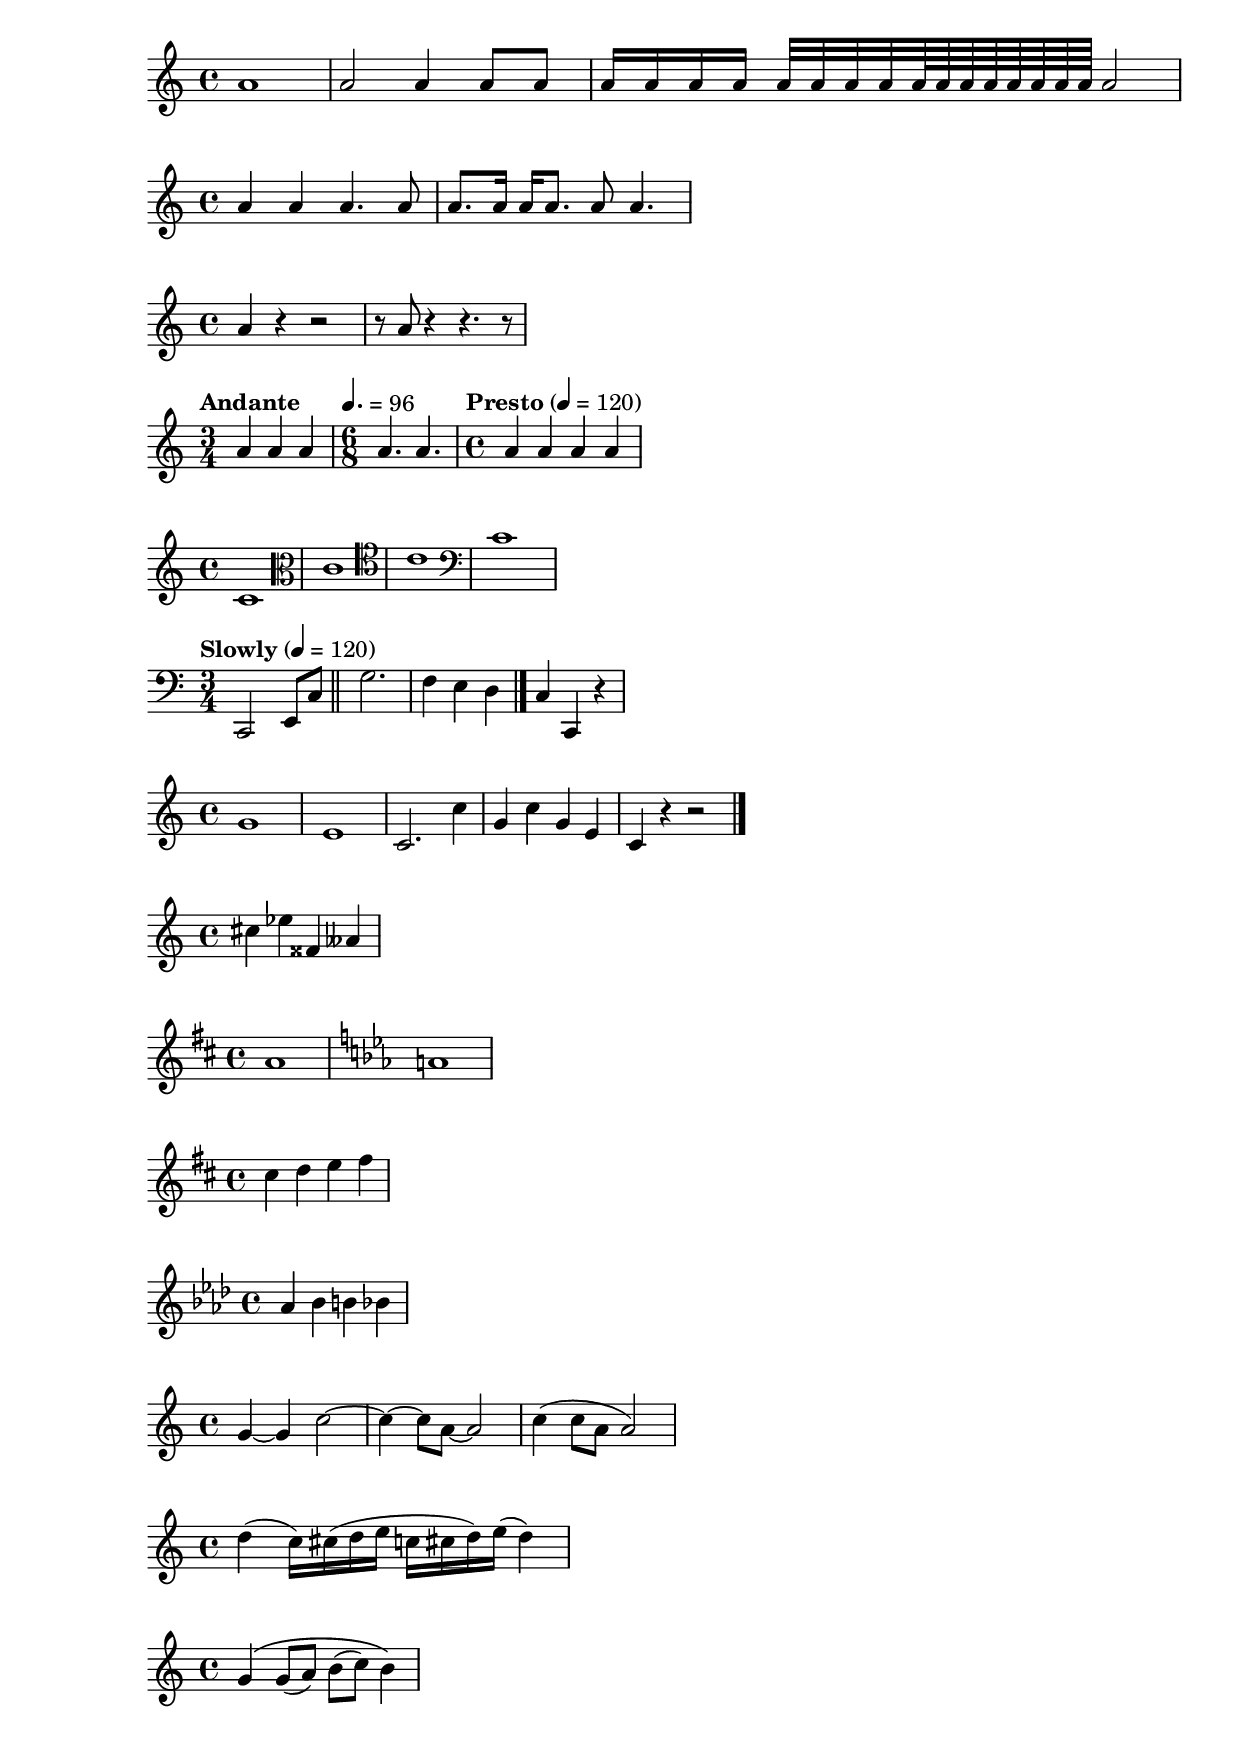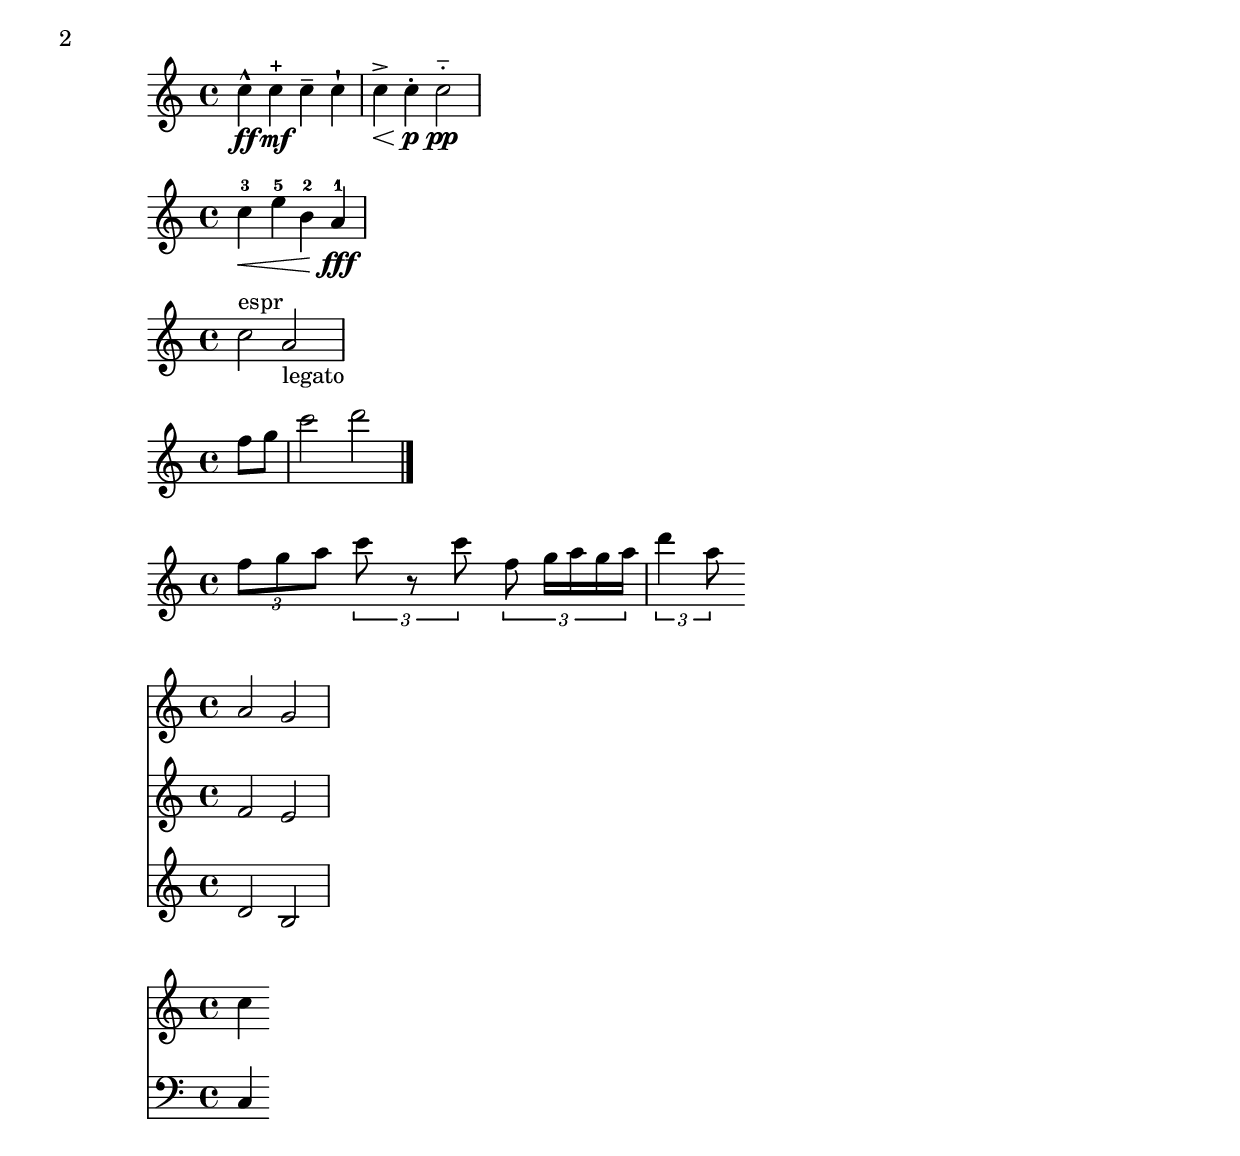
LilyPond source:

\version "2.18.2"

                                % set starting point at middle c
\relative c'' {
  a1
  a2 a4 a8 a
  a16 a a a a32 a a a a64 a a a a a a a a2
}

\relative c'' {
  a4 a a4. a8
  a8. a16 a a8. a8 a4.
}

\relative c'' {
  a4 r r2
  r8 a r4 r4. r8
}

\relative c'' {
  \time 3/4
  \tempo "Andante"
  a4 a a
  \time 6/8
  \tempo 4. = 96
  a4. a
  \time 4/4
  \tempo "Presto" 4 = 120
  a4 a a a
}

\relative c' {
  \clef "treble"
  c1
  \clef "alto"
  c1
  \clef "tenor"
  c1
  \clef "bass"
  c1
}

\relative c, {
  \clef "bass"
  \time 3/4
  \tempo "Slowly" 4 = 120
  c2 e8 c'
  \bar "||"
  g'2.
  f4 e d
  \bar "|."
  c4 c, r
}

\relative c'' {
g1 | e1 | c2. c'4 | g4 c | g e | c4 r r2 \bar "|."
}

\relative c'' {
cis4 ees fisis, aeses
}

\relative c'' {
\key d \major
a1 |
\key c \minor
a1 |
}

\relative c'' {
\key d \major
cis4 d e fis
}

\relative c'' {
\key aes \major
aes4 bes b bes
}

\relative c'' {
g4~ g c2~ | c4~ c8 a~ a2 | c4 (c8 a a2)
}

\relative c'' {
d4( c16) cis( d e c cis d) e( d4)
}

\relative c'' {
g4\( g8( a) b( c) b4\)
}

\relative c'' {
c4-^\ff  c-+\mf c-- c-!
c4->\< c-.\p\f  c2-_\pp
}

\relative c'' {
c4-3\< e-5 b-2 a-1\fff
}

\relative c'' {
c2^"espr" a_"legato"
}

\relative c'' {
\partial 4 f8 g8 |
c2 d \bar "|."
}

\relative c'' {
\tuplet 3/2 { f8 g a }
\tuplet 3/4 { c8 r c }
\tuplet 3/2 { f,8 g16[ a g a] }
\tuplet 3/2 { d4 a8 }
}

\relative c'' {
<<
{ a2 g }
{ f2 e }

{ d2 b}
>>
}

\relative c'' {
<<
\new Staff { \clef "treble" c4 }
\new Staff { \clef "bass" c,,4 }
>>
}

